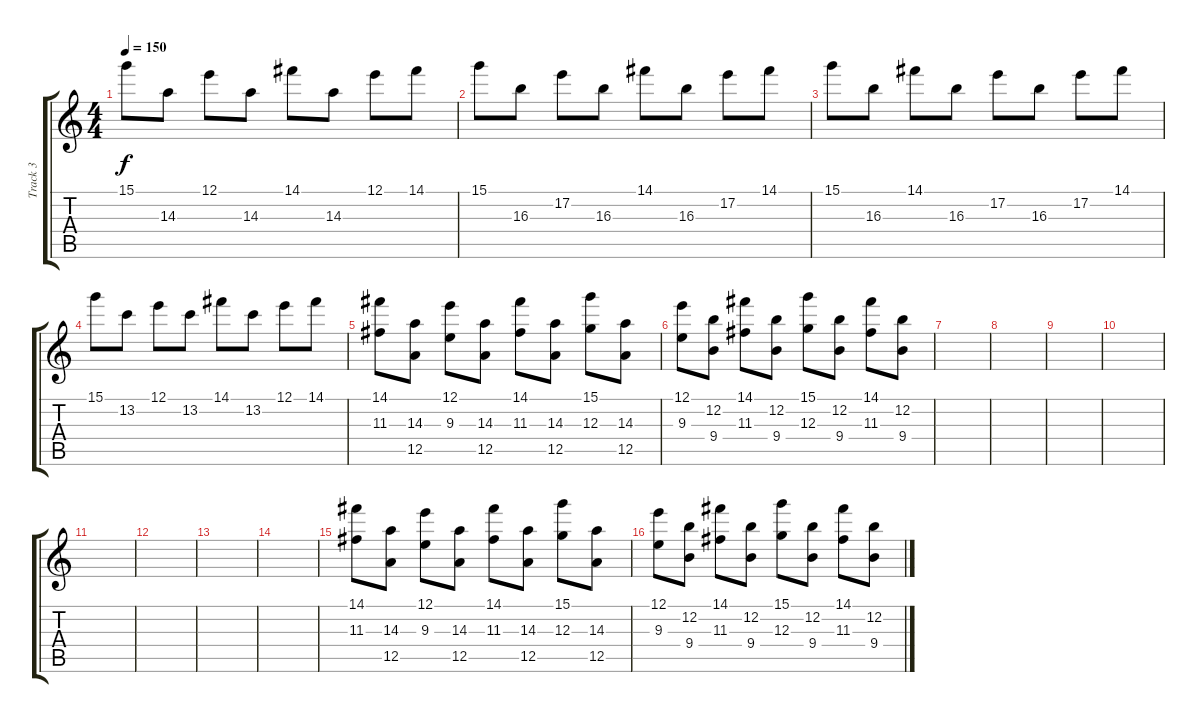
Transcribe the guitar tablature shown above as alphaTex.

\track ("Track 3" "Track 3") {instrument pizzicatostrings}
\staff {score tabs}
\tuning (E5 B4 G4 D4 A3 E3) {hide}
\ts (4 4)
\tempo 150
\clef g2
\ks c
15.1.8{dy f} 14.3.8 12.1.8 14.3.8 14.1.8 14.3.8 12.1.8 14.1.8 |
15.1.8 16.3.8 17.2.8 16.3.8 14.1.8 16.3.8 17.2.8 14.1.8 |
15.1.8 16.3.8 14.1.8 16.3.8 17.2.8 16.3.8 17.2.8 14.1.8 |
15.1.8 13.2.8 12.1.8 13.2.8 14.1.8 13.2.8 12.1.8 14.1.8 |
(14.1 11.3).8 (14.3 12.5).8 (12.1 9.3).8 (14.3 12.5).8 (14.1 11.3).8 (14.3 12.5).8 (15.1 12.3).8 (14.3 12.5).8 |
(12.1 9.3).8 (12.2 9.4).8 (14.1 11.3).8 (12.2 9.4).8 (15.1 12.3).8 (12.2 9.4).8 (14.1 11.3).8 (12.2 9.4).8 |
|
|
|
|
|
|
|
|
(14.1 11.3).8 (14.3 12.5).8 (12.1 9.3).8 (14.3 12.5).8 (14.1 11.3).8 (14.3 12.5).8 (15.1 12.3).8 (14.3 12.5).8 |
(12.1 9.3).8 (12.2 9.4).8 (14.1 11.3).8 (12.2 9.4).8 (15.1 12.3).8 (12.2 9.4).8 (14.1 11.3).8 (12.2 9.4).8
